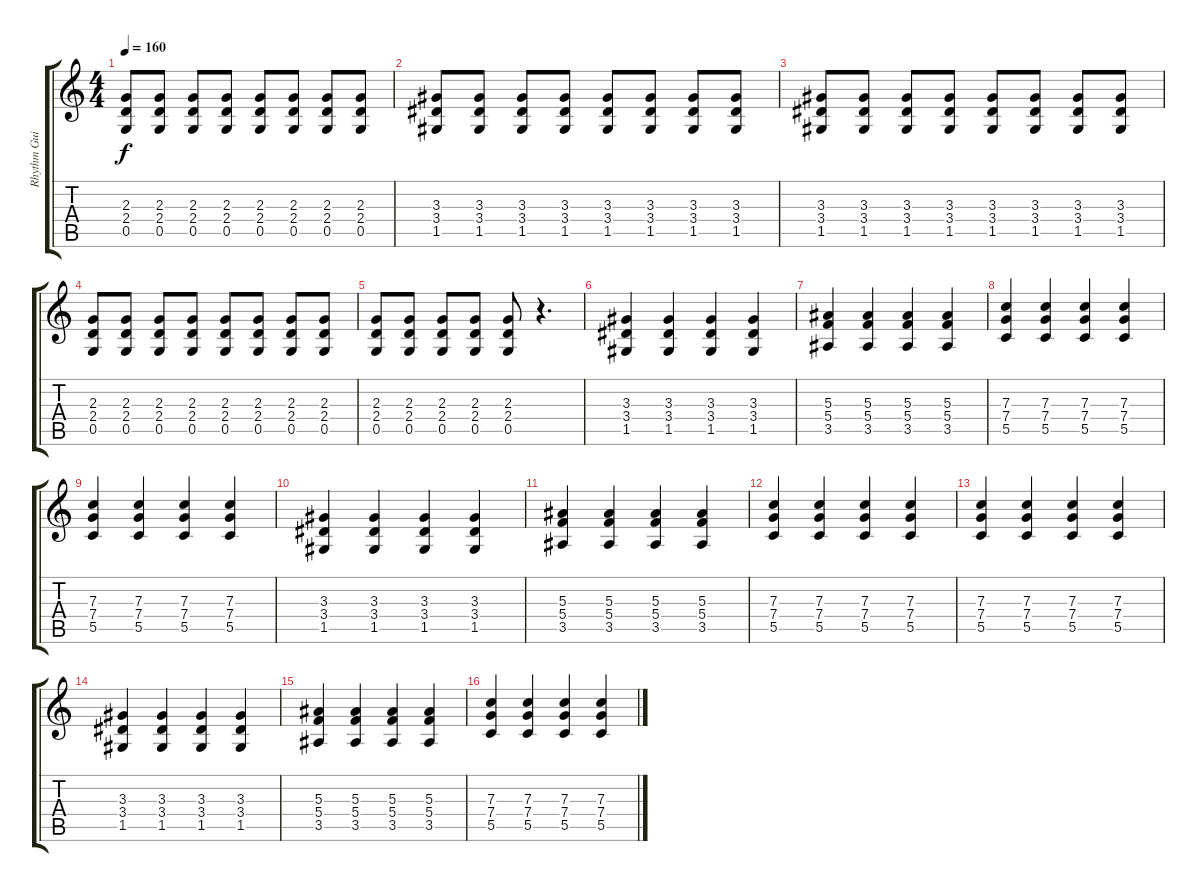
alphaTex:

\track ("Rhythm Guitar" "Rhythm Gui") {instrument distortionguitar}
\staff {score tabs}
\tuning (D4 A3 F3 C3 G2 C2) {hide}
\ts (4 4)
\tempo 160
\clef g2
\ks c
(2.3 2.4 0.5).8{dy f} (2.3 2.4 0.5).8 (2.3 2.4 0.5).8 (2.3 2.4 0.5).8 (2.3 2.4 0.5).8 (2.3 2.4 0.5).8 (2.3 2.4 0.5).8 (2.3 2.4 0.5).8 |
(3.3 3.4 1.5).8 (3.3 3.4 1.5).8 (3.3 3.4 1.5).8 (3.3 3.4 1.5).8 (3.3 3.4 1.5).8 (3.3 3.4 1.5).8 (3.3 3.4 1.5).8 (3.3 3.4 1.5).8 |
(3.3 3.4 1.5).8 (3.3 3.4 1.5).8 (3.3 3.4 1.5).8 (3.3 3.4 1.5).8 (3.3 3.4 1.5).8 (3.3 3.4 1.5).8 (3.3 3.4 1.5).8 (3.3 3.4 1.5).8 |
(2.3 2.4 0.5).8 (2.3 2.4 0.5).8 (2.3 2.4 0.5).8 (2.3 2.4 0.5).8 (2.3 2.4 0.5).8 (2.3 2.4 0.5).8 (2.3 2.4 0.5).8 (2.3 2.4 0.5).8 |
(2.3 2.4 0.5).8 (2.3 2.4 0.5).8 (2.3 2.4 0.5).8 (2.3 2.4 0.5).8 (2.3 2.4 0.5).8 r.4{d} |
(3.3 3.4 1.5).4 (3.3 3.4 1.5).4 (3.3 3.4 1.5).4 (3.3 3.4 1.5).4 |
(5.3 5.4 3.5).4 (5.3 5.4 3.5).4 (5.3 5.4 3.5).4 (5.3 5.4 3.5).4 |
(7.3 7.4 5.5).4 (7.3 7.4 5.5).4 (7.3 7.4 5.5).4 (7.3 7.4 5.5).4 |
(7.3 7.4 5.5).4 (7.3 7.4 5.5).4 (7.3 7.4 5.5).4 (7.3 7.4 5.5).4 |
(3.3 3.4 1.5).4 (3.3 3.4 1.5).4 (3.3 3.4 1.5).4 (3.3 3.4 1.5).4 |
(5.3 5.4 3.5).4 (5.3 5.4 3.5).4 (5.3 5.4 3.5).4 (5.3 5.4 3.5).4 |
(7.3 7.4 5.5).4 (7.3 7.4 5.5).4 (7.3 7.4 5.5).4 (7.3 7.4 5.5).4 |
(7.3 7.4 5.5).4 (7.3 7.4 5.5).4 (7.3 7.4 5.5).4 (7.3 7.4 5.5).4 |
(3.3 3.4 1.5).4 (3.3 3.4 1.5).4 (3.3 3.4 1.5).4 (3.3 3.4 1.5).4 |
(5.3 5.4 3.5).4 (5.3 5.4 3.5).4 (5.3 5.4 3.5).4 (5.3 5.4 3.5).4 |
(7.3 7.4 5.5).4 (7.3 7.4 5.5).4 (7.3 7.4 5.5).4 (7.3 7.4 5.5).4
